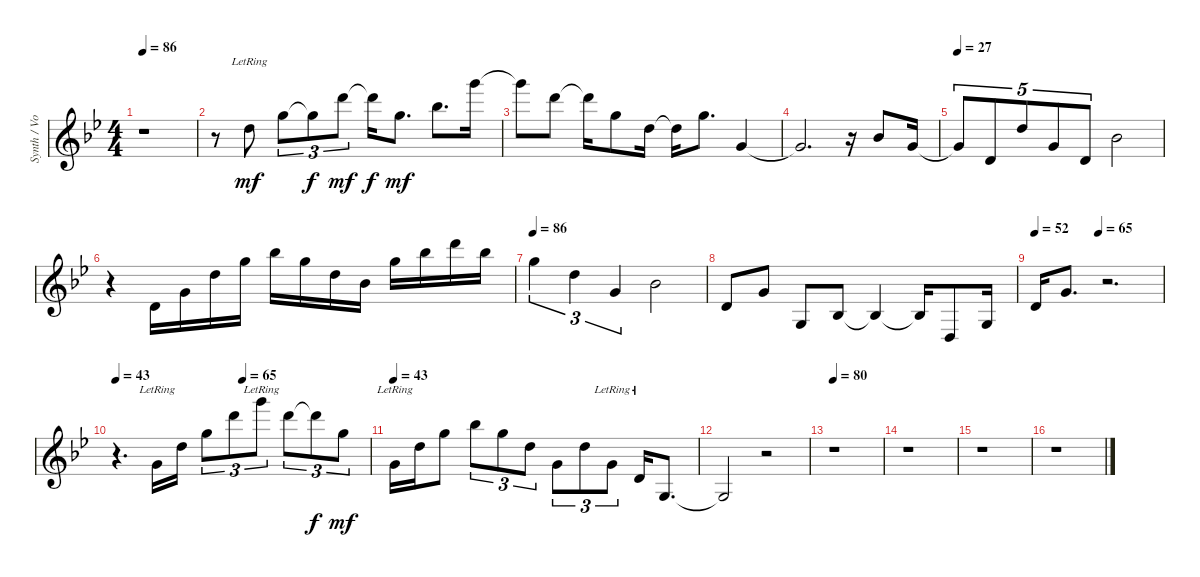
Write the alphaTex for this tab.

\track ("Synth / Vocals" "Synth / Vo") {instrument flute}
\staff {score}
\tuning (E4 B3 G3 D3 A2 E2) {hide}
\ts (4 4)
\tempo 86
\clef g2
\ks gminor
r.1{dy mf} |
r.8 24.4{lr}.8 24.3.8{tu (3 2)} 24.3{t}.8{tu (3 2) dy f} 22.1.8{tu (3 2) dy mf} 22.1{t}.16{dy f} 24.3.8{d dy mf} 23.2.8{d} 27.1.16 |
27.1{t}.8 22.1.8 22.1{t}.16 24.3.8 24.4.16 24.4{t}.16 24.3.8{d} 22.5.4 |
22.5{t}.2{d} r.16 20.4.8 22.5.16 |
\tempo 27
22.5{t}.8{tu (5 4)} 22.6.8{tu (5 4)} 19.3.8{tu (5 4)} 17.4.8{tu (5 4)} 17.5.8{tu (5 4)} 15.3.2 |
r.4 17.5.16 17.4.16 19.3.16 20.2.16 18.1.16 20.2.16 19.3.16 20.4.16 24.3.16 23.2.16 22.1.16 23.2.16 |
\tempo 86
20.2.4{tu (3 2)} 19.3.4{tu (3 2)} 17.4.4{tu (3 2)} 15.3.2 |
17.5.8 17.4.8 15.6.8 13.5.8 13.5{t}.4 13.5{t}.16 10.6.8 10.5.16 |
\tempo 52
\tempo (65 0.5)
12.4.16 12.3.8{d} r.2{d} |
\tempo 43
\tempo (65 0.5)
r.4{d} 22.5{lr}.16 24.4{lr}.16 24.3.8{tu (3 2)} 27.2.8{tu (3 2)} 27.1{lr}.8{tu (3 2)} 27.2.8{tu (3 2)} 27.2{t}.8{tu (3 2) dy f} 24.3.8{tu (3 2) dy mf} |
\tempo 43
22.5{lr}.16 24.4{lr}.16 24.3.8 23.2.8{tu (3 2)} 24.3.8{tu (3 2)} 24.4.8{tu (3 2)} 22.5.8{tu (3 2)} 24.4.8{tu (3 2)} 22.5{lr}.8{tu (3 2)} 22.6{lr}.16 0.3.8{d} |
0.3{t}.2 r.2 |
\tempo 80
r.1 |
r.1 |
r.1 |
r.1
